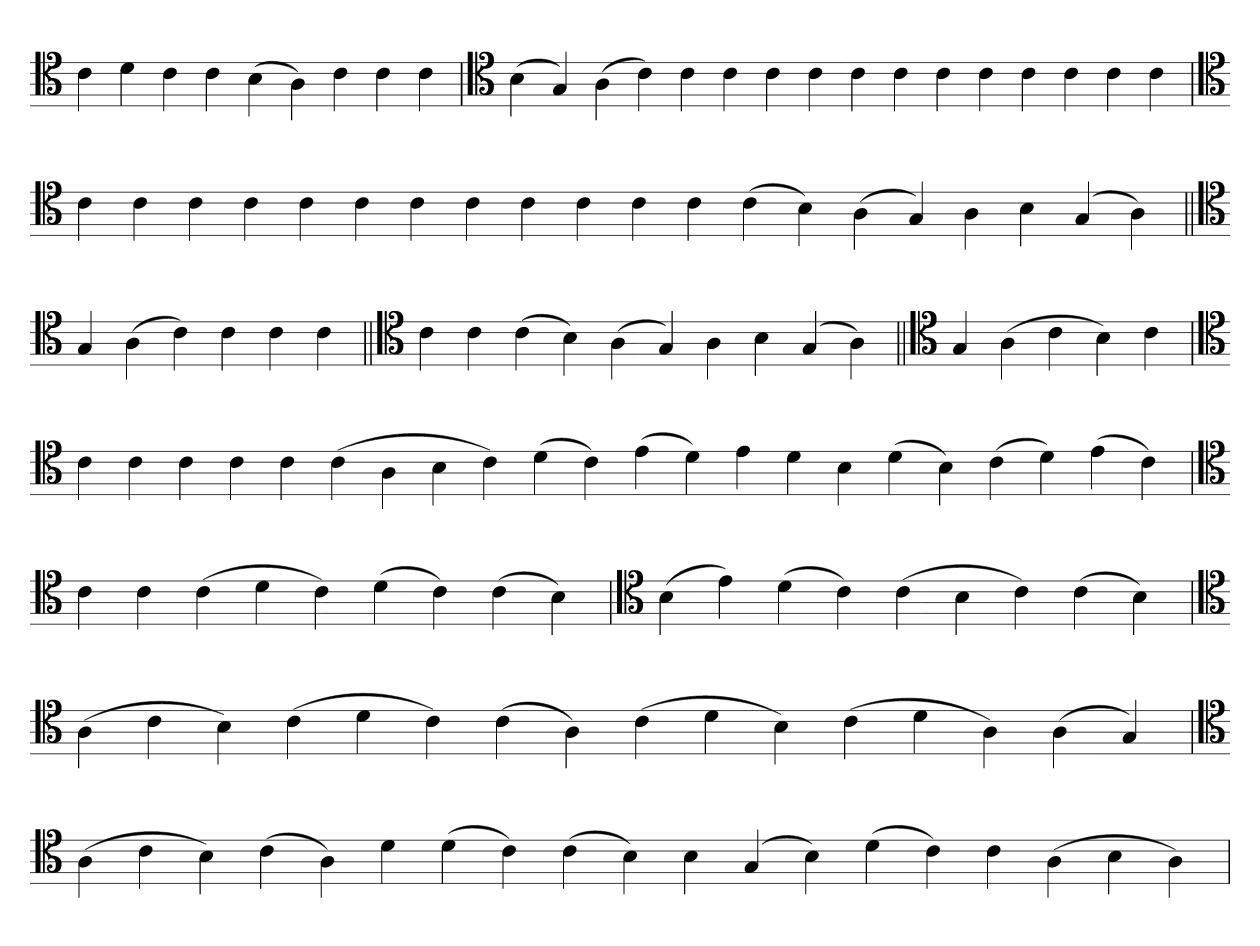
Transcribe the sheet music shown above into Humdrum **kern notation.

**kern
*part1
*staff1
*clefC4
=
4c
4d
4c
4c
(4B
4A)
4c
4c
4c
=
*clefC4
(4B
4G)
(4A
4c)
4c
4c
4c
4c
4c
4c
4c
4c
4c
4c
4c
4c
=`
*clefC4
4c
4c
4c
4c
4c
4c
4c
4c
4c
4c
4c
4c
(4c
4B)
(4A
4G)
4A
4B
(4G
4A)
=||
*clefC4
4G
(4A
4c)
4c
4c
4c
=||
*clefC4
4c
4c
(4c
4B)
(4A
4G)
4A
4B
(4G
4A)
=||
*clefC4
4G
(4A
4c
4B)
4c
=`
*clefC4
4c
4c
4c
4c
4c
(4c
4A
4B
4c)
(4d
4c)
(4e
4d)
4e
4d
4B
(4d
4B)
(4c
4d)
(4e
4c)
=`
*clefC4
4c
4c
(4c
4d
4c)
(4d
4c)
(4c
4B)
='
*clefC4
(4B
4e)
(4d
4c)
(4c
4B
4c)
(4c
4B)
=`
*clefC4
(4A
4c
4B)
(4c
4d
4c)
(4c
4A)
(4c
4d
4B)
(4c
4d
4A)
(4A
4G)
='
*clefC4
(4A
4c
4B)
(4c
4A)
4d
(4d
4c)
(4c
4B)
4B
(4G
4B)
(4d
4c)
4c
(4A
4B
4A)
=
*-
